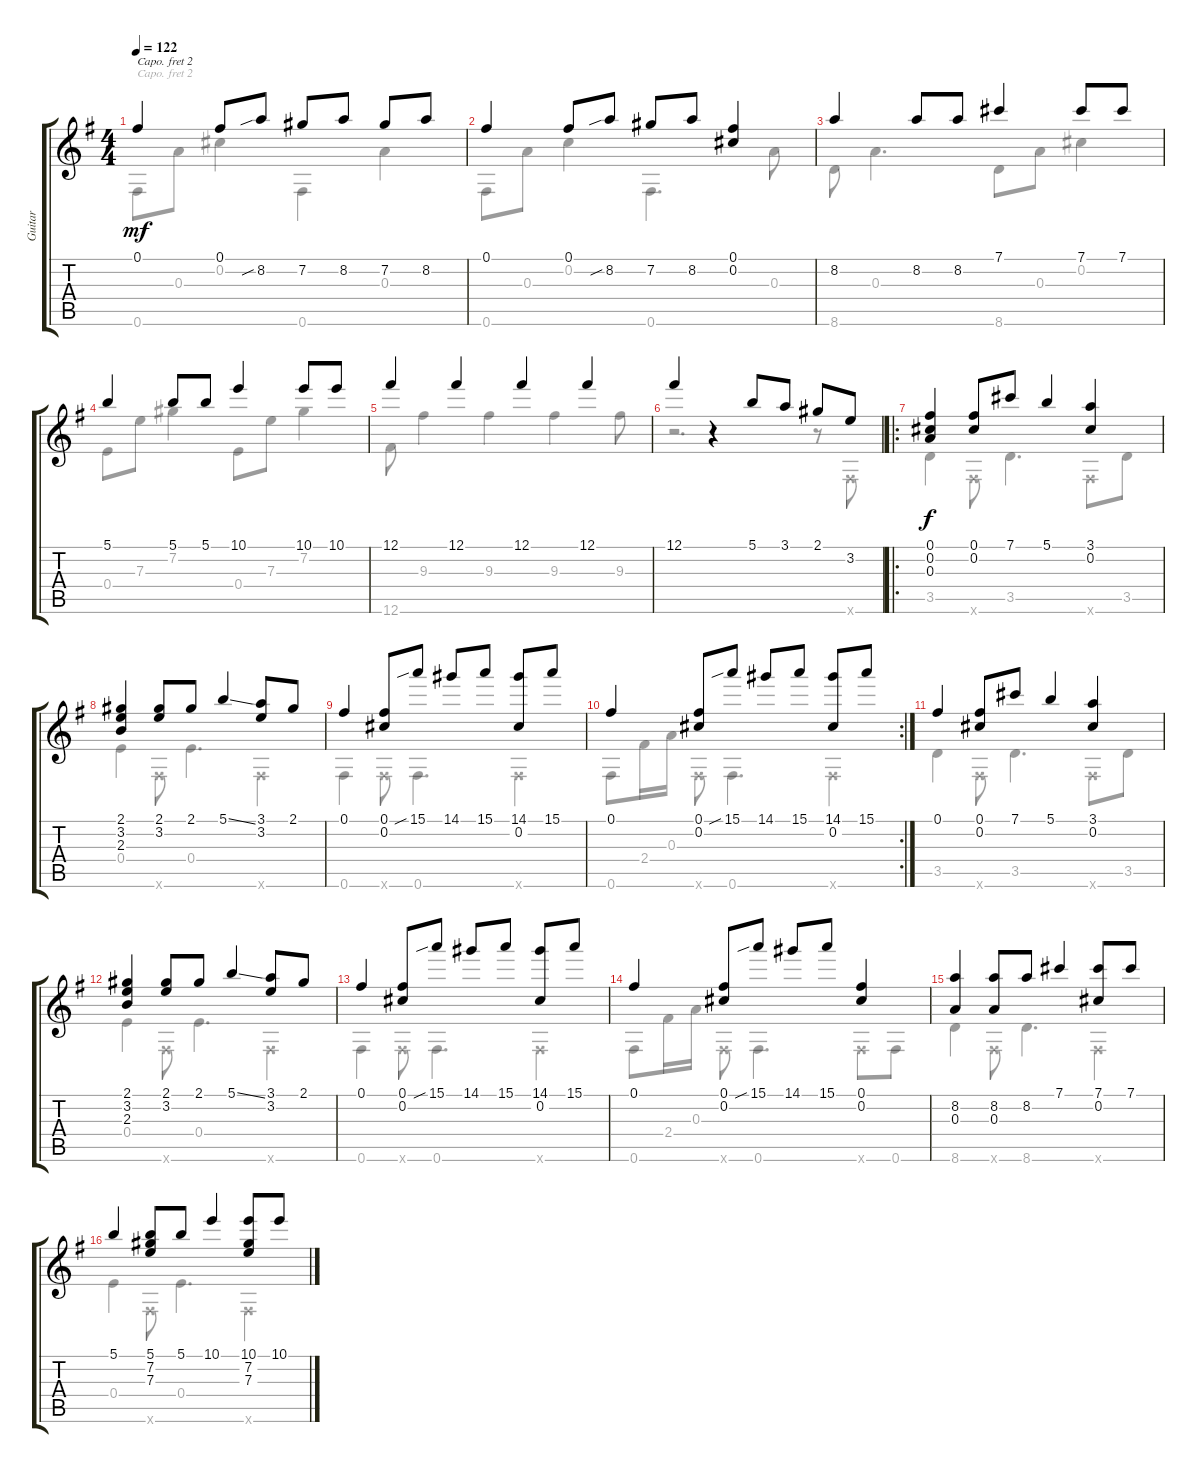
\track (" Guitar" " Guitar") {instrument acousticguitarsteel}
\staff {score tabs}
\capo 2
\tuning (E4 B3 G3 D3 A2 E2) {hide}
\voice
\ts (4 4)
\tempo 122
\clef g2
\ks eminor
0.1.4{dy mf} 0.1.8 8.2{sib}.8 7.2.8 8.2.8 7.2.8 8.2.8 |
0.1.4 0.1.8 8.2{sib}.8 7.2.8 8.2.8 (0.1 0.2).4 |
8.2.4 8.2.8 8.2.8 7.1.4 7.1.8 7.1.8 |
5.1.4 5.1.8 5.1.8 10.1.4 10.1.8 10.1.8 |
12.1.4 12.1.4 12.1.4 12.1.4 |
12.1.4 r.4 5.1.8 3.1.8 2.1.8 3.2.8 |
\ro
(0.1 0.2 0.3).4{dy f} (0.1 0.2).8 7.1.8 5.1.4 (3.1 0.2).4 |
(2.1 3.2 2.3).4 (2.1 3.2).8 2.1.8 5.1{ss}.4 (3.1 3.2).8 2.1.8 |
0.1.4 (0.1 0.2).8 15.1{sib}.8 14.1.8 15.1.8 (14.1 0.2).8 15.1.8 |
\rc 2
0.1.4 (0.1 0.2).8 15.1{sib}.8 14.1.8 15.1.8 (14.1 0.2).8 15.1.8 |
0.1.4 (0.1 0.2).8 7.1.8 5.1.4 (3.1 0.2).4 |
(2.1 3.2 2.3).4 (2.1 3.2).8 2.1.8 5.1{ss}.4 (3.1 3.2).8 2.1.8 |
0.1.4 (0.1 0.2).8 15.1{sib}.8 14.1.8 15.1.8 (14.1 0.2).8 15.1.8 |
0.1.4 (0.1 0.2).8 15.1{sib}.8 14.1.8 15.1.8 (0.1 0.2).4 |
(8.2 0.3).4 (8.2 0.3).8 8.2.8 7.1.4 (7.1 0.2).8 7.1.8 |
5.1.4 (5.1 7.2 7.3).8 5.1.8 10.1.4 (10.1 7.2 7.3).8 10.1.8
\voice
\clef g2
\ottava regular
\simile none
\ks eminor
0.6.8{dy mf} 0.3.8 0.2.4 0.6.4 0.3.4 |
0.6.8 0.3.8 0.2.4 0.6.4{d} 0.3.8 |
8.6.8 0.3.4{d} 8.6.8 0.3.8 0.2.4 |
0.4.8 7.3.8 7.2.4 0.4.8 7.3.8 7.2.4 |
12.6.8 9.3.4 9.3.4 9.3.4 9.3.8 |
r.2{d} r.8 0.6{x}.8 |
3.5.4{dy f} 0.6{x}.8 3.5.4{d} 0.6{x}.8 3.5.8 |
0.4.4 0.6{x}.8 0.4.4{d} 0.6{x}.4 |
0.6.4 0.6{x}.8 0.6.4{d} 0.6{x}.4 |
0.6.8 2.4.16 0.3.16 0.6{x}.8 0.6.4{d} 0.6{x}.4 |
3.5.4 0.6{x}.8 3.5.4{d} 0.6{x}.8 3.5.8 |
0.4.4 0.6{x}.8 0.4.4{d} 0.6{x}.4 |
0.6.4 0.6{x}.8 0.6.4{d} 0.6{x}.4 |
0.6.8 2.4.16 0.3.16 0.6{x}.8 0.6.4{d} 0.6{x}.8 0.6.8 |
8.6.4 0.6{x}.8 8.6.4{d} 0.6{x}.4 |
0.4.4 0.6{x}.8 0.4.4{d} 0.6{x}.4
